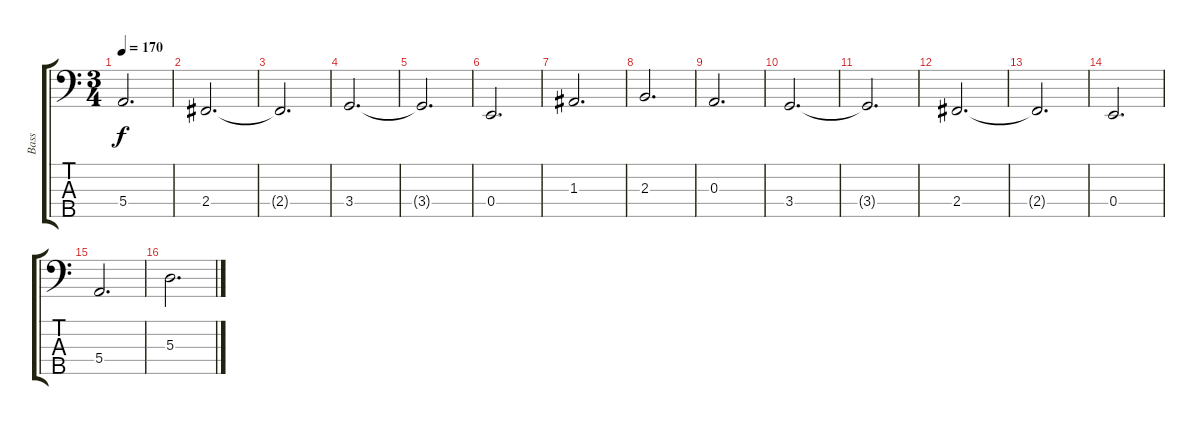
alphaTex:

\track ("Bass" "Bass") {instrument electricbassfinger}
\staff {score tabs}
\tuning (G2 D2 A1 E1 B0) {hide}
\ts (3 4)
\tempo 170
\clef f4
\ks c
5.4.2{d dy f} |
2.4.2{d} |
2.4{t}.2{d} |
3.4.2{d} |
3.4{t}.2{d} |
0.4.2{d} |
1.3.2{d} |
2.3.2{d} |
0.3.2{d} |
3.4.2{d} |
3.4{t}.2{d} |
2.4.2{d} |
2.4{t}.2{d} |
0.4.2{d} |
5.4.2{d} |
5.3.2{d}
